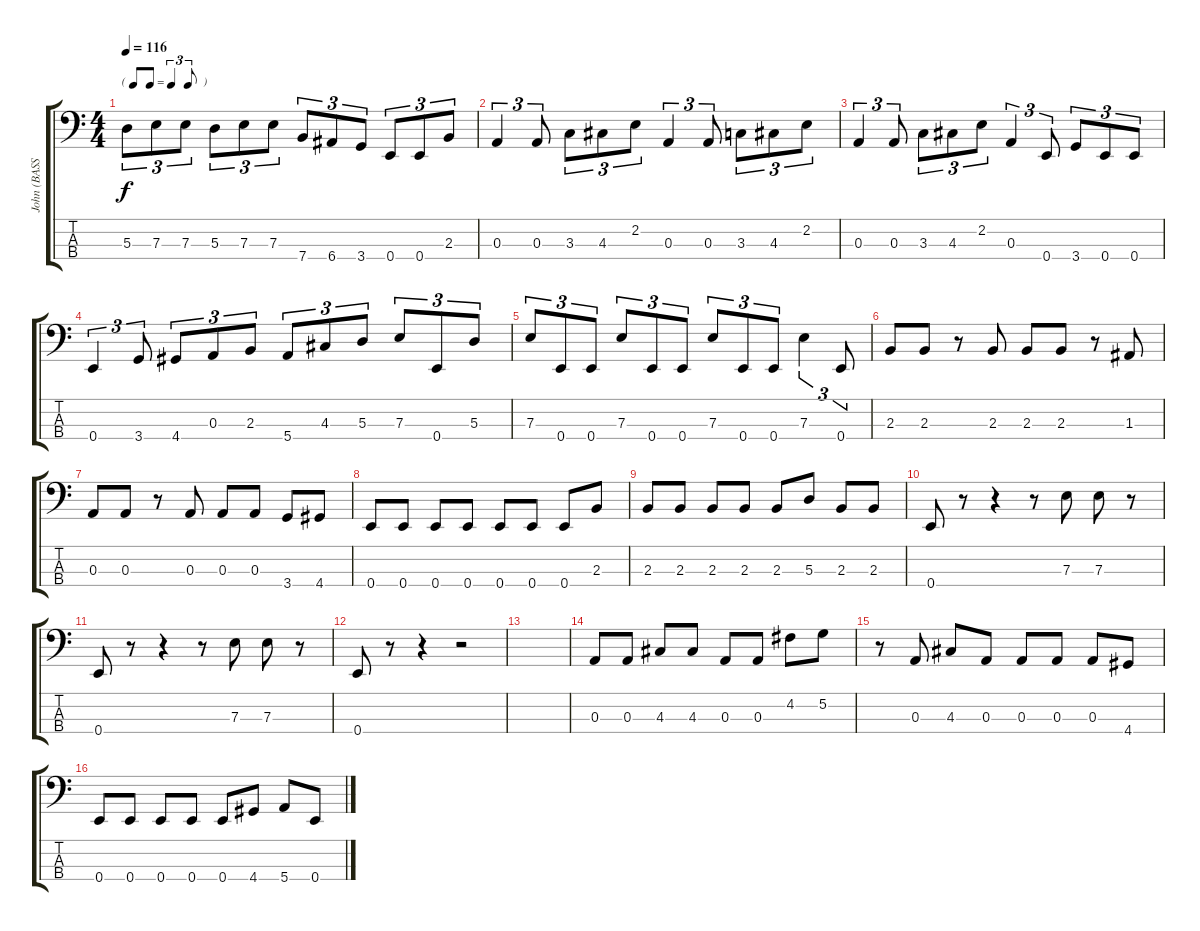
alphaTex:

\track ("John (BASS)" "John (BASS") {instrument electricbassfinger}
\staff {score tabs}
\tuning (G2 D2 A1 E1) {hide}
\ts (4 4)
\tf triplet8th
\tempo 116
\clef f4
\ks c
5.3.8{tu (3 2) dy f} 7.3.8{tu (3 2)} 7.3.8{tu (3 2)} 5.3.8{tu (3 2)} 7.3.8{tu (3 2)} 7.3.8{tu (3 2)} 7.4.8{tu (3 2)} 6.4.8{tu (3 2)} 3.4.8{tu (3 2)} 0.4.8{tu (3 2)} 0.4.8{tu (3 2)} 2.3.8{tu (3 2)} |
0.3.4{tu (3 2)} 0.3.8{tu (3 2)} 3.3.8{tu (3 2)} 4.3.8{tu (3 2)} 2.2.8{tu (3 2)} 0.3.4{tu (3 2)} 0.3.8{tu (3 2)} 3.3.8{tu (3 2)} 4.3.8{tu (3 2)} 2.2.8{tu (3 2)} |
0.3.4{tu (3 2)} 0.3.8{tu (3 2)} 3.3.8{tu (3 2)} 4.3.8{tu (3 2)} 2.2.8{tu (3 2)} 0.3.4{tu (3 2)} 0.4.8{tu (3 2)} 3.4.8{tu (3 2)} 0.4.8{tu (3 2)} 0.4.8{tu (3 2)} |
0.4.4{tu (3 2)} 3.4.8{tu (3 2)} 4.4.8{tu (3 2)} 0.3.8{tu (3 2)} 2.3.8{tu (3 2)} 5.4.8{tu (3 2)} 4.3.8{tu (3 2)} 5.3.8{tu (3 2)} 7.3.8{tu (3 2)} 0.4.8{tu (3 2)} 5.3.8{tu (3 2)} |
7.3.8{tu (3 2)} 0.4.8{tu (3 2)} 0.4.8{tu (3 2)} 7.3.8{tu (3 2)} 0.4.8{tu (3 2)} 0.4.8{tu (3 2)} 7.3.8{tu (3 2)} 0.4.8{tu (3 2)} 0.4.8{tu (3 2)} 7.3.4{tu (3 2)} 0.4.8{tu (3 2)} |
2.3.8 2.3.8 r.8 2.3.8 2.3.8 2.3.8 r.8 1.3.8 |
0.3.8 0.3.8 r.8 0.3.8 0.3.8 0.3.8 3.4.8 4.4.8 |
0.4.8 0.4.8 0.4.8 0.4.8 0.4.8 0.4.8 0.4.8 2.3.8 |
2.3.8 2.3.8 2.3.8 2.3.8 2.3.8 5.3.8 2.3.8 2.3.8 |
0.4.8 r.8 r.4 r.8 7.3.8 7.3.8 r.8 |
0.4.8 r.8 r.4 r.8 7.3.8 7.3.8 r.8 |
0.4.8 r.8 r.4 r.2 |
|
0.3.8 0.3.8 4.3.8 4.3.8 0.3.8 0.3.8 4.2.8 5.2.8 |
r.8 0.3.8 4.3.8 0.3.8 0.3.8 0.3.8 0.3.8 4.4.8 |
0.4.8 0.4.8 0.4.8 0.4.8 0.4.8 4.4.8 5.4.8 0.4.8
